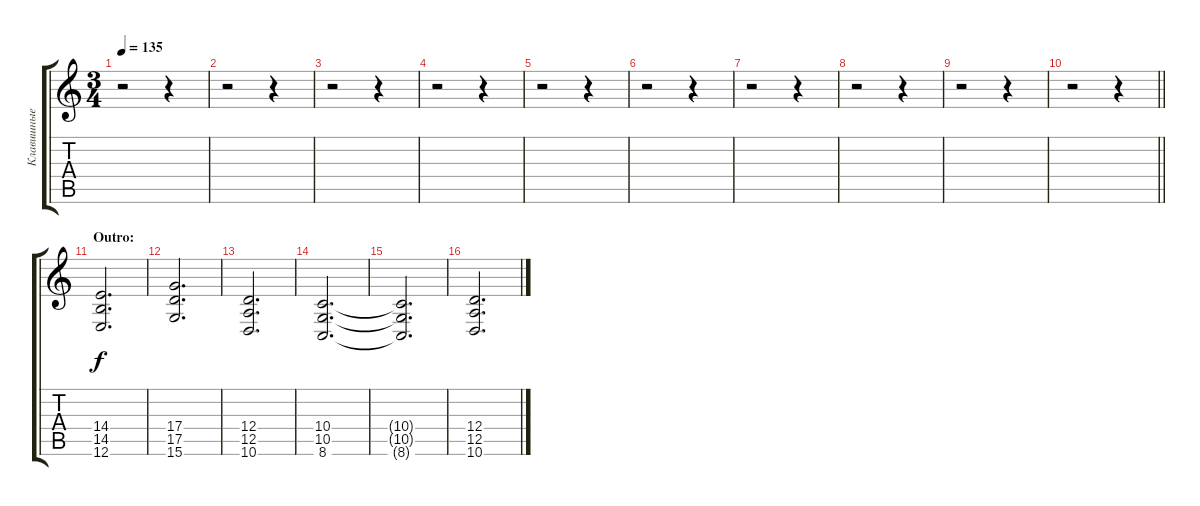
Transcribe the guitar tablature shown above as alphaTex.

\track ("Клавишные" "Клавишные") {instrument fx1rain}
\staff {score tabs}
\tuning (E4 B3 G3 D3 A2 E2) {hide}
\ts (3 4)
\tempo 135
\clef g2
\ks c
r.2{dy f} r.4 |
r.2 r.4 |
r.2 r.4 |
r.2 r.4 |
r.2 r.4 |
r.2 r.4 |
r.2 r.4 |
r.2 r.4 |
r.2 r.4 |
\barLineRight lightlight
r.2 r.4 |
\section ("" "Outro:")
(14.4 14.5 12.6).2{d volume 7 instrument stringensemble1} |
(17.4 17.5 15.6).2{d} |
(12.4 12.5 10.6).2{d} |
(10.4 10.5 8.6).2{d} |
(10.4{t} 10.5{t} 8.6{t}).2{d} |
(12.4 12.5 10.6).2{d}
